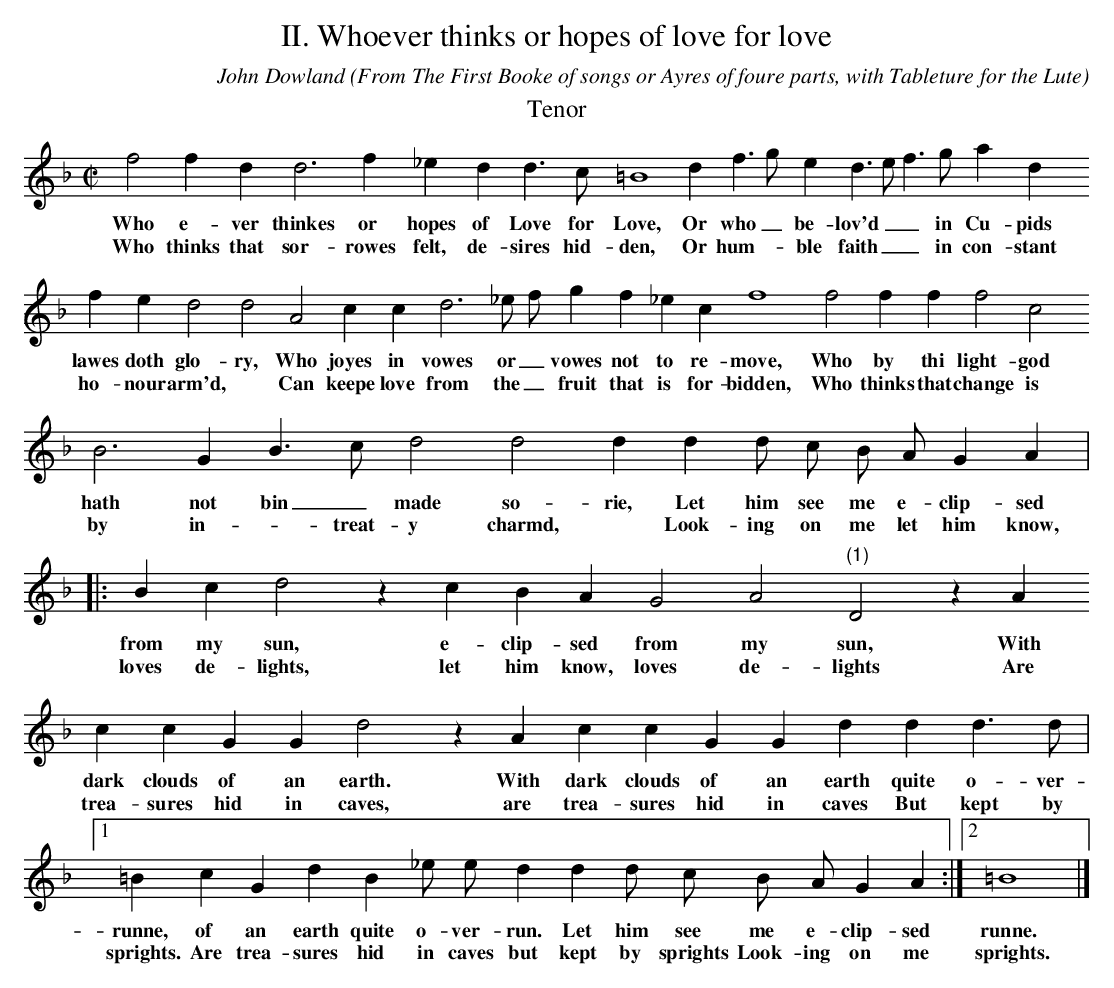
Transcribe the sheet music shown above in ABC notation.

X:1
T:II. Whoever thinks or hopes of love for love
C: John Dowland
O: From The First Booke of songs or Ayres of foure parts, with Tableture for the Lute
M:C|
L:1/4
K: Gdor -8va
T:Tenor
L:1/4
f2 f d d3 f _e d d > c =B4 d f > g e d > e f > g a d
w:Who e- ver thinkes or hopes of Love for Love, Or who _ be- lov'd _ _ in Cu- pids
w:Who thinks that sor- rowes felt, de- sires hid- den, Or hum- * ble faith _ _  in con- stant
f e d2 d2 A2 c c d3  _e/ f/ g f _e c f4 f2 f f f2 c2
w:lawes doth glo- ry, Who joyes in vowes or _ vowes not to re- move, Who by thi light- god
w:  ho- nour arm'd, *  Can keepe love from the _ fruit that is for- bidden, Who thinks that  change is
 B3    G   B > c    d2  d2   d d    d/  c/  B/ A/ G     A  |:B  c  d2 z c  B A G2 A2 "(1)"D2 z A
w:hath not bin _ made so- rie, Let  him see me e- clip- sed from my sun, e- clip- sed from my sun, With
w: by in- * treat-  y charmd, * Look- ing on me let him know, loves de- lights, let him know, loves de- lights Are
c c G G d2 z A c c G G d d d > d |1 =B   c G d B _e/ e/ d     d    d/  c/  B/ A/ G     A :|2 =B4 |]
w:dark clouds of an earth.  With dark clouds of an earth quite o- ver- runne, of an earth quite o- ver- run. Let him see me e- clip- sed | runne.
w: trea- sures hid in caves, are trea- sures hid in caves But kept by sprights. Are trea- sures hid in caves but kept by sprights Look- ing on me | sprights.
